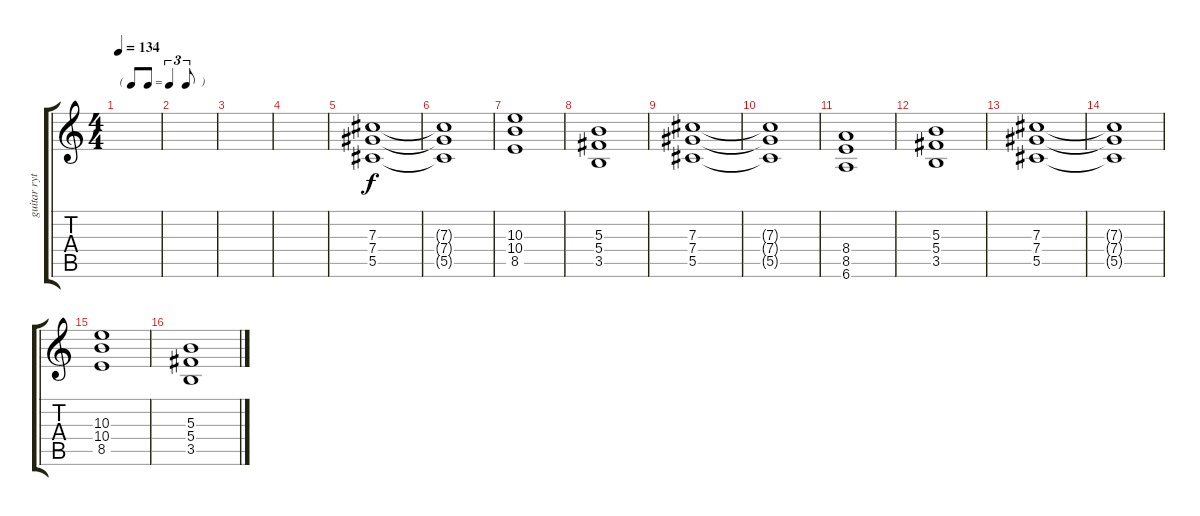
\track ("guitar rythem" "guitar ryt") {instrument distortionguitar}
\staff {score tabs}
\tuning (Eb4 Bb3 Gb3 Db3 Ab2 Eb2) {hide}
\ts (4 4)
\tf triplet8th
\tempo 134
\clef g2
\ks c
|
|
|
|
(7.3 7.4 5.5).1 |
(7.3{t} 7.4{t} 5.5{t}).1 |
(10.3 10.4 8.5).1 |
(5.3 5.4 3.5).1 |
(7.3 7.4 5.5).1 |
(7.3{t} 7.4{t} 5.5{t}).1 |
(8.4 8.5 6.6).1 |
(5.3 5.4 3.5).1 |
(7.3 7.4 5.5).1 |
(7.3{t} 7.4{t} 5.5{t}).1 |
(10.3 10.4 8.5).1 |
(5.3 5.4 3.5).1
